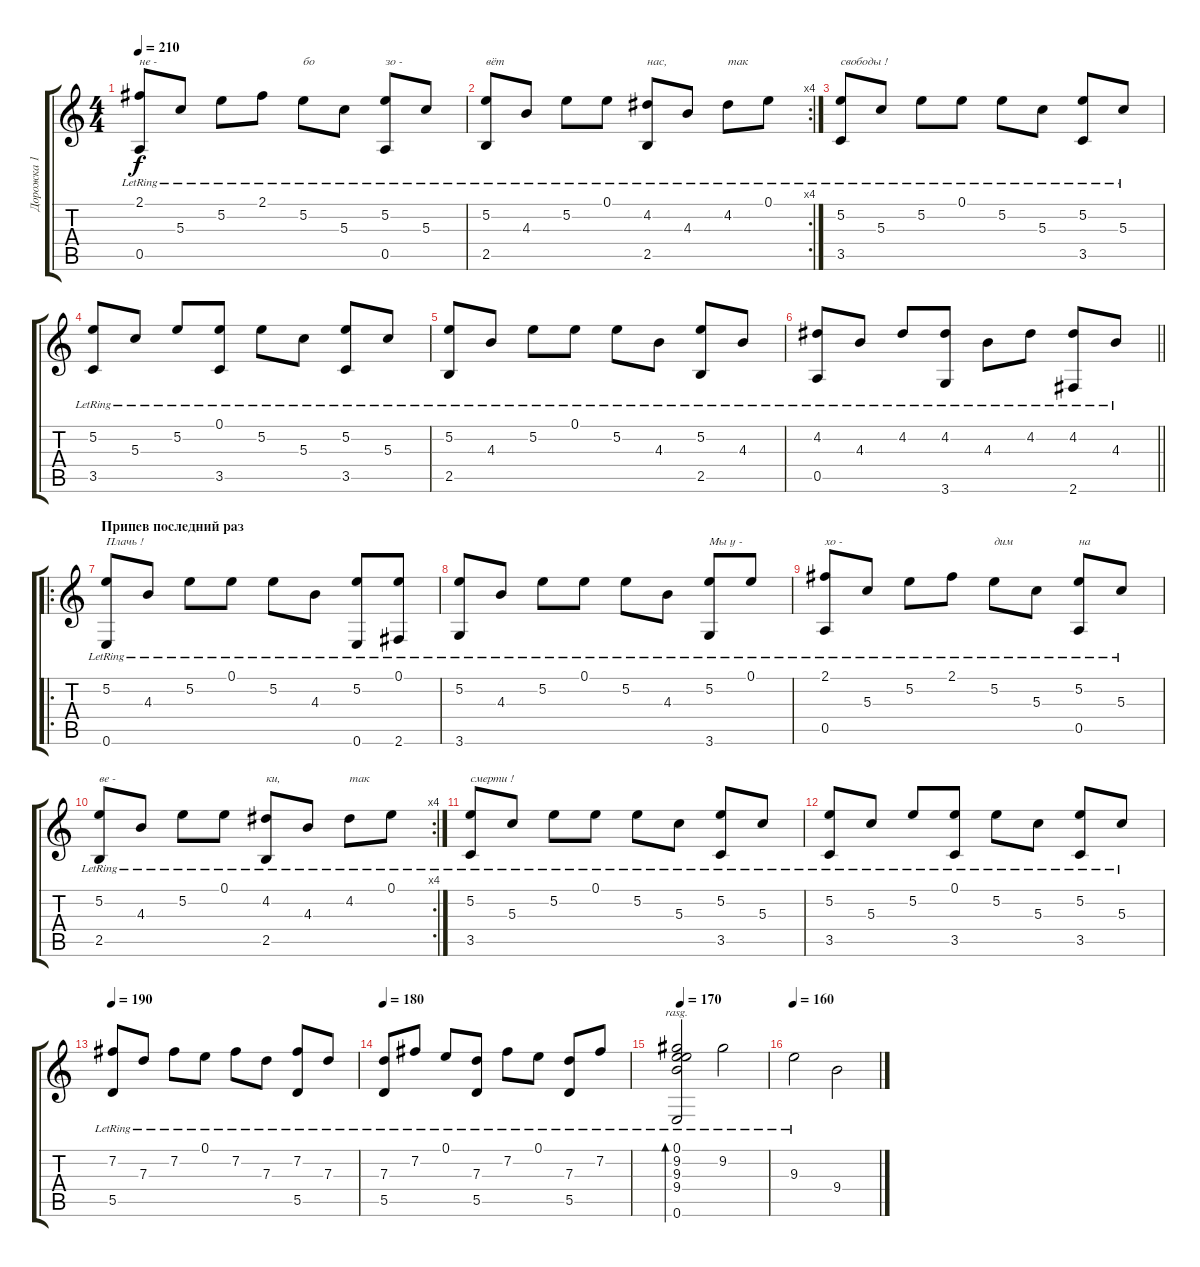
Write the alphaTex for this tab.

\track ("Дорожка 1" "Дорожка 1") {instrument acousticguitarsteel}
\staff {score tabs}
\tuning (E4 B3 G3 D3 A2 E2) {hide}
\ts (4 4)
\tempo 210
\clef g2
\ks c
(2.1{lr} 0.5{lr}).8{txt "не -" dy f} 5.3{lr}.8 5.2{lr}.8 2.1{lr}.8 5.2{lr}.8{txt "бо"} 5.3{lr}.8 (5.2{lr} 0.5).8{txt "зо -"} 5.3{lr}.8 |
\rc 4
(5.2 2.5{lr}).8{txt "вёт"} 4.3{lr}.8 5.2{lr}.8 0.1{lr}.8 (4.2 2.5{lr}).8{txt "нас,"} 4.3{lr}.8 4.2{lr}.8{txt "так"} 0.1{lr}.8 |
(5.2 3.5{lr}).8{txt "свободы !"} 5.3{lr}.8 5.2{lr}.8 0.1{lr}.8 5.2{lr}.8 5.3{lr}.8 (5.2{lr} 3.5).8 5.3{lr}.8 |
(5.2 3.5{lr}).8 5.3{lr}.8 5.2{lr}.8 (0.1{lr} 3.5{lr}).8 5.2{lr}.8 5.3{lr}.8 (5.2{lr} 3.5).8 5.3{lr}.8 |
(5.2{lr} 2.5{lr}).8 4.3{lr}.8 5.2{lr}.8 0.1{lr}.8 5.2{lr}.8 4.3{lr}.8 (5.2{lr} 2.5{lr}).8 4.3{lr}.8 |
\barLineRight lightlight
(4.2{lr} 0.5{lr}).8 4.3{lr}.8 4.2{lr}.8 (4.2{lr} 3.6{lr}).8 4.3{lr}.8 4.2{lr}.8 (4.2{lr} 2.6{lr}).8 4.3{lr}.8 |
\ro
\section ("" "Припев последний раз")
(5.2{lr} 0.6{lr}).8{txt "Плачь !"} 4.3{lr}.8 5.2{lr}.8 0.1{lr}.8 5.2{lr}.8 4.3{lr}.8 (5.2{lr} 0.6).8 (0.1{lr} 2.6).8 |
(5.2{lr} 3.6{lr}).8 4.3{lr}.8 5.2{lr}.8 0.1{lr}.8 5.2{lr}.8 4.3{lr}.8 (5.2{lr} 3.6).8{txt "Мы у -"} 0.1{lr}.8 |
(2.1{lr} 0.5{lr}).8{txt "хо -"} 5.3{lr}.8 5.2{lr}.8 2.1{lr}.8 5.2{lr}.8{txt "дим"} 5.3{lr}.8 (5.2{lr} 0.5).8{txt "на"} 5.3{lr}.8 |
\rc 4
(5.2 2.5{lr}).8{txt "ве -"} 4.3{lr}.8 5.2{lr}.8 0.1{lr}.8 (4.2 2.5{lr}).8{txt "ки,"} 4.3{lr}.8 4.2{lr}.8{txt "так"} 0.1{lr}.8 |
(5.2 3.5{lr}).8{txt "смерти !"} 5.3{lr}.8 5.2{lr}.8 0.1{lr}.8 5.2{lr}.8 5.3{lr}.8 (5.2{lr} 3.5).8 5.3{lr}.8 |
(5.2 3.5{lr}).8 5.3{lr}.8 5.2{lr}.8 (0.1{lr} 3.5{lr}).8 5.2{lr}.8 5.3{lr}.8 (5.2{lr} 3.5).8 5.3{lr}.8 |
\tempo 190
(7.2{lr} 5.5{lr}).8 7.3{lr}.8 7.2{lr}.8 0.1{lr}.8 7.2{lr}.8 7.3{lr}.8 (7.2{lr} 5.5{lr}).8 7.3{lr}.8 |
\tempo 180
(7.3{lr} 5.5{lr}).8 7.2{lr}.8 0.1{lr}.8 (7.3{lr} 5.5{lr}).8 7.2{lr}.8 0.1{lr}.8 (7.3{lr} 5.5{lr}).8 7.2{lr}.8 |
\tempo 170
(0.1{lr} 9.2 9.3 9.4{lr} 0.6{lr}).2{bd 480 rasg ii} 9.2{lr}.2 |
\tempo 160
9.3{lr}.2 9.4{ss}.2
